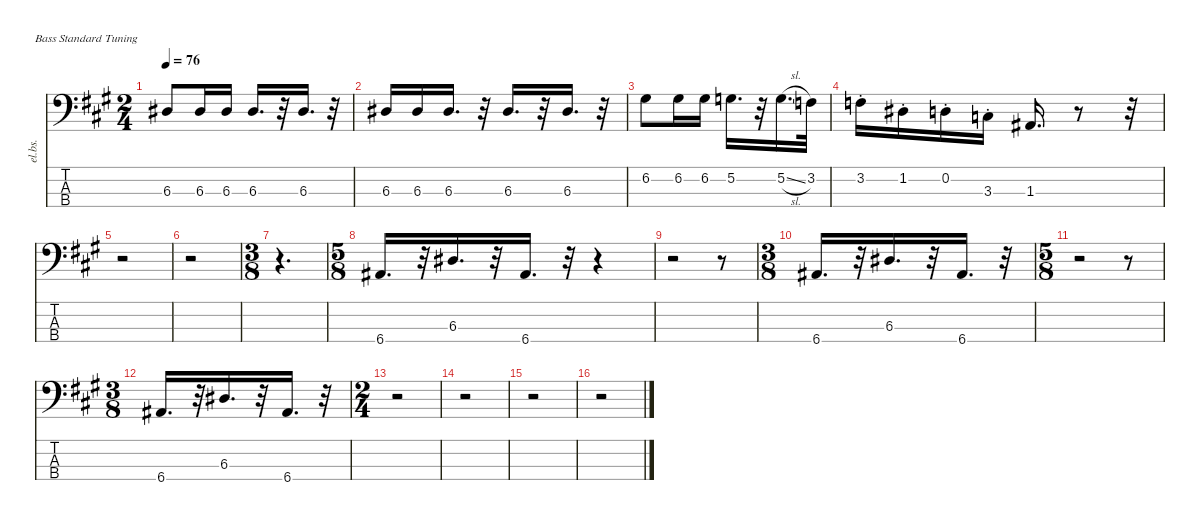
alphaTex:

\defaultSystemsLayout 4
\hideDynamics
\bracketExtendMode nobrackets
\otherSystemsTrackNameOrientation horizontal
\track ("Bass" "el.bs.") {instrument electricbassfinger}
\staff {score tabs}
\tuning (G2 D2 A1 E1)
\ts (2 4)
\tempo 76
\clef f4
\ks a
6.3{acc #}.8{dy f beam Up} 6.3{acc #}.16{beam Up} 6.3{acc #}.16{beam Up} 6.3{acc #}.16{d beam Up} r.32{beam Up} 6.3{acc #}.16{d beam Up} r.32{beam Up} |
6.3{acc #}.16{beam Up} 6.3{acc #}.16{beam Up} 6.3{acc #}.16{d beam Up} r.32{beam Up} 6.3{acc #}.16{d beam Up} r.32{beam Up} 6.3{acc #}.16{d beam Up} r.32{beam Up} |
6.2{acc #}.8{beam Down} 6.2{acc #}.16{beam Down} 6.2{acc #}.16{beam Down} 5.2{acc forcenatural}.16{d beam Down} r.32{beam Down} 5.2{sl acc forcenatural}.16{d beam Down} 3.2{acc forcenatural}.32{beam Down} |
3.2{st acc forcenatural}.16{beam Down} 1.2{st acc #}.16{beam Down} 0.2{st acc forcenatural}.16{beam Down} 3.3{st acc forcenatural}.16{beam Down} 1.3{acc #}.16{d beam Up} r.8{beam Up} r.32{beam Up} |
r.2{beam Down} |
r.2{beam Down} |
\ts (3 8)
\beaming (8 3)
r.4{d beam Down} |
\ts (5 8)
\beaming (8 3 2)
6.4{acc #}.16{d beam Up} r.32{beam Up} 6.3{acc #}.16{d beam Up} r.32{beam Up} 6.4{acc #}.16{d beam Up} r.32{beam Up} r.4{beam Up} |
r.2{beam Down} r.8{beam Down} |
\ts (3 8)
\beaming (8 3)
6.4{acc #}.16{d beam Up} r.32{beam Up} 6.3{acc #}.16{d beam Up} r.32{beam Up} 6.4{acc #}.16{d beam Up} r.32{beam Up} |
\ts (5 8)
\beaming (8 3 2)
r.2{beam Down} r.8{beam Down} |
\ts (3 8)
\beaming (8 3)
6.4{acc #}.16{d beam Up} r.32{beam Up} 6.3{acc #}.16{d beam Up} r.32{beam Up} 6.4{acc #}.16{d beam Up} r.32{beam Up} |
\ts (2 4)
\beaming (8 2 2)
r.2{beam Down} |
r.2{beam Down} |
r.2{beam Down} |
r.2{beam Down}
